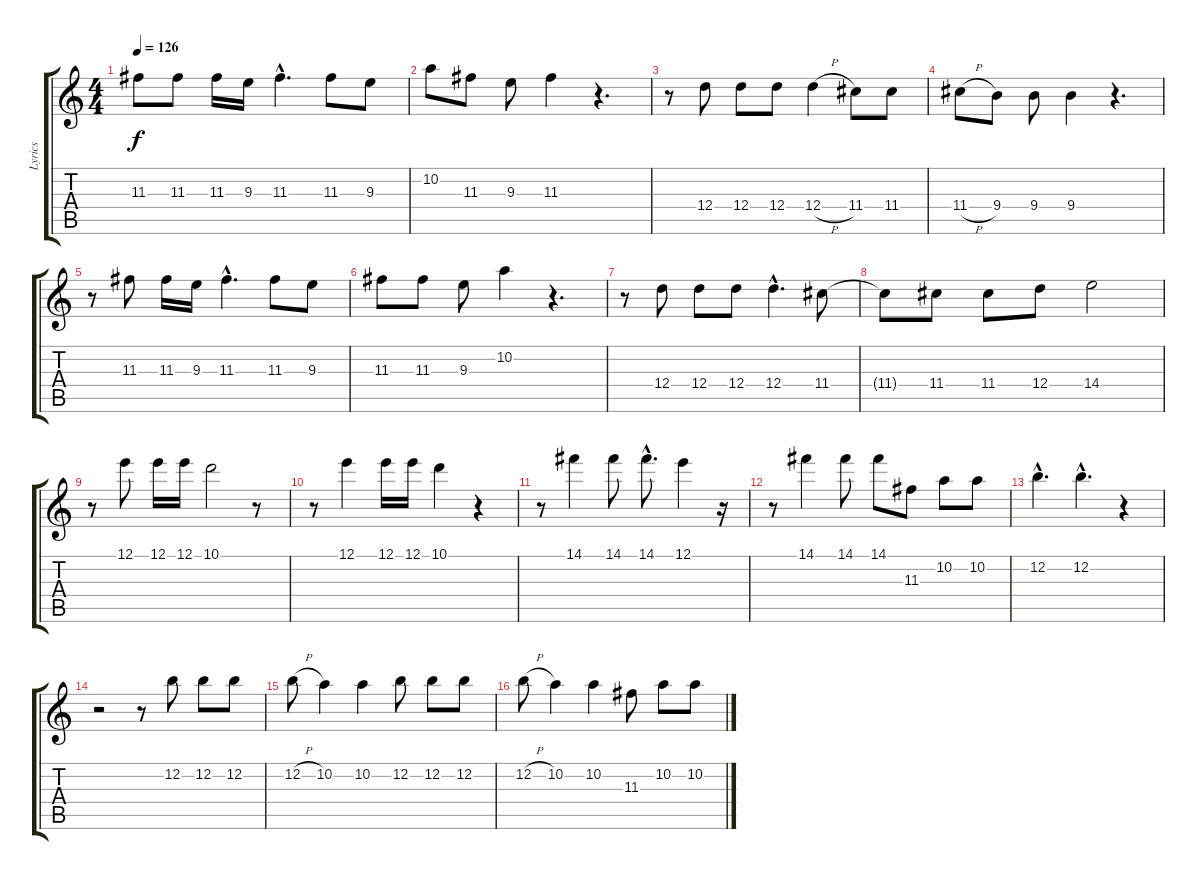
\track ("Lyrics" "Lyrics") {instrument overdrivenguitar}
\staff {score tabs}
\tuning (E4 B3 G3 D3 A2 E2) {hide}
\ts (4 4)
\tempo 126
\clef g2
\ks c
11.3.8{dy f} 11.3.8 11.3.16 9.3.16 11.3{hac}.4{d} 11.3.8 9.3.8 |
10.2.8 11.3.8 9.3.8 11.3.4 r.4{d} |
r.8 12.4.8 12.4.8 12.4.8 12.4{h}.4 11.4.8 11.4.8 |
11.4{h}.8 9.4.8 9.4.8 9.4.4 r.4{d} |
r.8 11.3.8 11.3.16 9.3.16 11.3{hac}.4{d} 11.3.8 9.3.8 |
11.3.8 11.3.8 9.3.8 10.2.4 r.4{d} |
r.8 12.4.8 12.4.8 12.4.8 12.4{hac}.4{d} 11.4.8 |
11.4{t}.8 11.4.8 11.4.8 12.4.8 14.4.2 |
r.8 12.1.8 12.1.16 12.1.16 10.1.2 r.8 |
r.8 12.1.4 12.1.16 12.1.16 10.1.4 r.4 |
r.8 14.1.4 14.1.8 14.1{hac}.8{d} 12.1.4 r.16 |
r.8 14.1.4 14.1.8 14.1.8 11.3.8 10.2.8 10.2.8 |
12.2{hac}.4{d} 12.2{hac}.4{d} r.4 |
r.2 r.8 12.2.8 12.2.8 12.2.8 |
12.2{h}.8 10.2.4 10.2.4 12.2.8 12.2.8 12.2.8 |
12.2{h}.8 10.2.4 10.2.4 11.3.8 10.2.8 10.2.8
